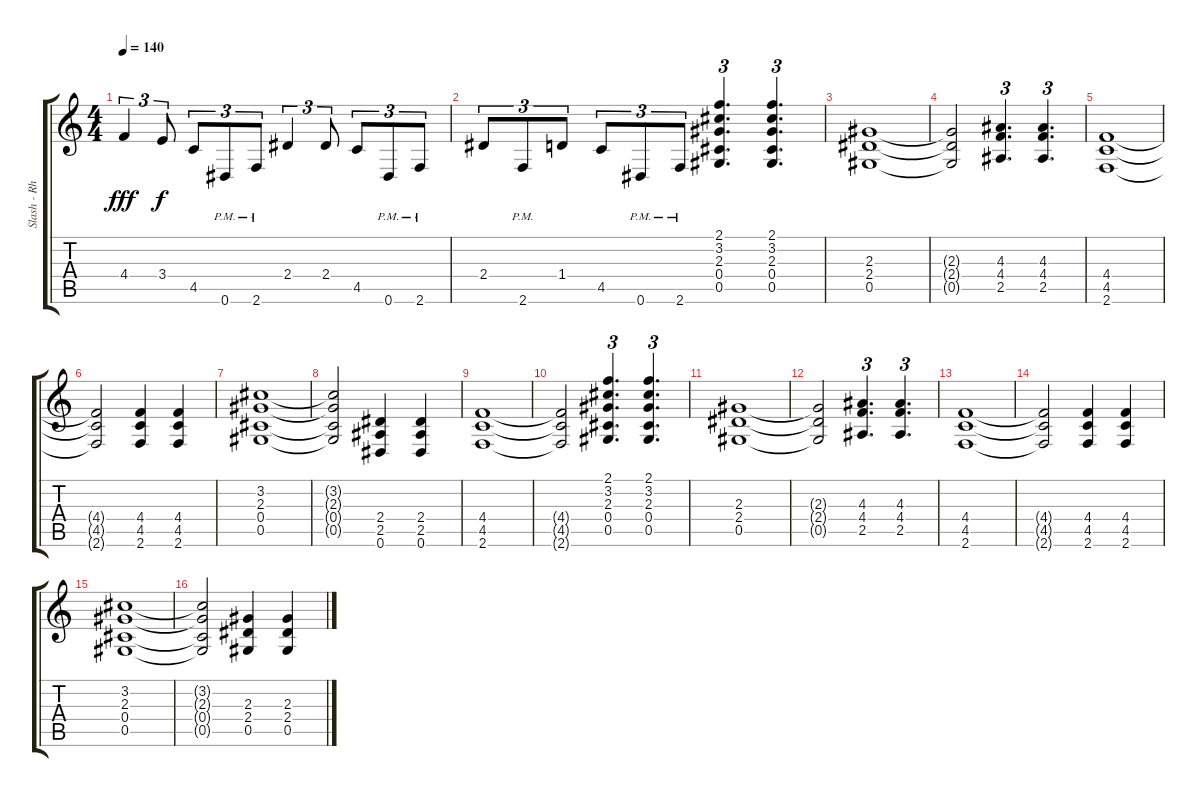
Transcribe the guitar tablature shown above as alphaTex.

\track ("Slash - Rhythm Guitar" "Slash - Rh") {instrument distortionguitar}
\staff {score tabs}
\tuning (Eb4 Bb3 Gb3 Db3 Ab2 Eb2) {hide}
\ts (4 4)
\tempo 140
\clef g2
\ks c
4.4.4{tu (3 2) dy fff} 3.4.8{tu (3 2) dy f} 4.5.8{tu (3 2)} 0.6{pm}.8{tu (3 2)} 2.6{pm}.8{tu (3 2)} 2.4.4{tu (3 2)} 2.4.8{tu (3 2)} 4.5.8{tu (3 2)} 0.6{pm}.8{tu (3 2)} 2.6{pm}.8{tu (3 2)} |
2.4.8{tu (3 2)} 2.6{pm}.8{tu (3 2)} 1.4.8{tu (3 2)} 4.5.8{tu (3 2)} 0.6{pm}.8{tu (3 2)} 2.6{pm}.8{tu (3 2)} (2.1 3.2 2.3 0.4 0.5).4{d tu (3 2)} (2.1 3.2 2.3 0.4 0.5).4{d tu (3 2)} |
(2.3 2.4 0.5).1 |
(2.3{t} 2.4{t} 0.5{t}).2 (4.3 4.4 2.5).4{d tu (3 2)} (4.3 4.4 2.5).4{d tu (3 2)} |
(4.4 4.5 2.6).1 |
(4.4{t} 4.5{t} 2.6{t}).2 (4.4 4.5 2.6).4 (4.4 4.5 2.6).4 |
(3.2 2.3 0.4 0.5).1 |
(3.2{t} 2.3{t} 0.4{t} 0.5{t}).2 (2.4 2.5 0.6).4 (2.4 2.5 0.6).4 |
(4.4 4.5 2.6).1 |
(4.4{t} 4.5{t} 2.6{t}).2 (2.1 3.2 2.3 0.4 0.5).4{d tu (3 2)} (2.1 3.2 2.3 0.4 0.5).4{d tu (3 2)} |
(2.3 2.4 0.5).1 |
(2.3{t} 2.4{t} 0.5{t}).2 (4.3 4.4 2.5).4{d tu (3 2)} (4.3 4.4 2.5).4{d tu (3 2)} |
(4.4 4.5 2.6).1 |
(4.4{t} 4.5{t} 2.6{t}).2 (4.4 4.5 2.6).4 (4.4 4.5 2.6).4 |
(3.2 2.3 0.4 0.5).1 |
(3.2{t} 2.3{t} 0.4{t} 0.5{t}).2 (2.3 2.4 0.5).4 (2.3 2.4 0.5).4
